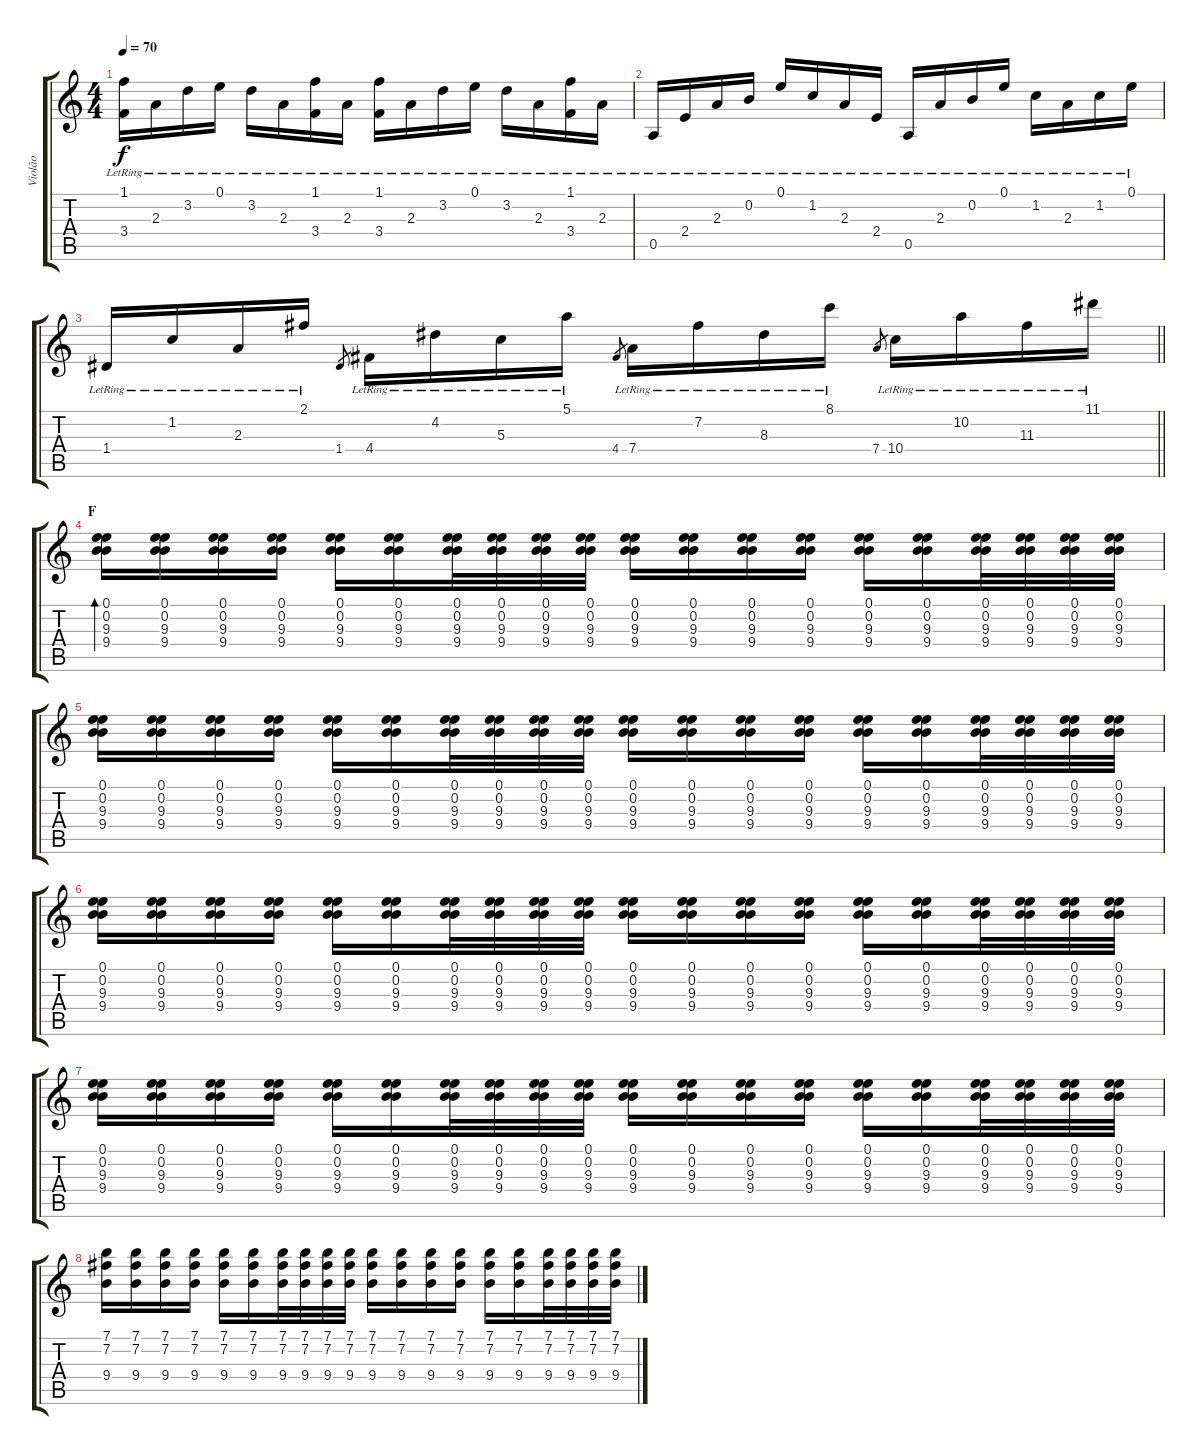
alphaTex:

\track ("Violão" "Violão") {instrument acousticguitarsteel}
\staff {score tabs}
\tuning (E4 B3 G3 D3 A2 E2) {hide}
\ts (4 4)
\tempo 70
\clef g2
\ks c
(1.1{lr} 3.4{lr}).16{dy f} 2.3{lr}.16 3.2{lr}.16 0.1{lr}.16 3.2{lr}.16 2.3{lr}.16 (1.1{lr} 3.4{lr}).16 2.3{lr}.16 (1.1{lr} 3.4{lr}).16 2.3{lr}.16 3.2{lr}.16 0.1{lr}.16 3.2{lr}.16 2.3{lr}.16 (1.1{lr} 3.4{lr}).16 2.3{lr}.16 |
0.5{lr}.16 2.4{lr}.16 2.3{lr}.16 0.2{lr}.16 0.1{lr}.16 1.2{lr}.16 2.3{lr}.16 2.4{lr}.16 0.5{lr}.16 2.3{lr}.16 0.2{lr}.16 0.1{lr}.16 1.2{lr}.16 2.3{lr}.16 1.2{lr}.16 0.1{lr}.16 |
\barLineRight lightlight
1.4{lr}.16 1.2{lr}.16 2.3{lr}.16 2.1{lr}.16 1.4.8{gr} 4.4{lr}.16 4.2{lr}.16 5.3{lr}.16 5.1{lr}.16 4.4.8{gr} 7.4{lr}.16 7.2{lr}.16 8.3{lr}.16 8.1{lr}.16 7.4.8{gr} 10.4{lr}.16 10.2{lr}.16 11.3{lr}.16 11.1{lr}.16 |
\section ("" "F")
(0.1 0.2 9.3 9.4).16{bd 480} (0.1 0.2 9.3 9.4).16 (0.1 0.2 9.3 9.4).16 (0.1 0.2 9.3 9.4).16 (0.1 0.2 9.3 9.4).16 (0.1 0.2 9.3 9.4).16 (0.1 0.2 9.3 9.4).32 (0.1 0.2 9.3 9.4).32 (0.1 0.2 9.3 9.4).32 (0.1 0.2 9.3 9.4).32 (0.1 0.2 9.3 9.4).16 (0.1 0.2 9.3 9.4).16 (0.1 0.2 9.3 9.4).16 (0.1 0.2 9.3 9.4).16 (0.1 0.2 9.3 9.4).16 (0.1 0.2 9.3 9.4).16 (0.1 0.2 9.3 9.4).32 (0.1 0.2 9.3 9.4).32 (0.1 0.2 9.3 9.4).32 (0.1 0.2 9.3 9.4).32 |
(0.1 0.2 9.3 9.4).16 (0.1 0.2 9.3 9.4).16 (0.1 0.2 9.3 9.4).16 (0.1 0.2 9.3 9.4).16 (0.1 0.2 9.3 9.4).16 (0.1 0.2 9.3 9.4).16 (0.1 0.2 9.3 9.4).32 (0.1 0.2 9.3 9.4).32 (0.1 0.2 9.3 9.4).32 (0.1 0.2 9.3 9.4).32 (0.1 0.2 9.3 9.4).16 (0.1 0.2 9.3 9.4).16 (0.1 0.2 9.3 9.4).16 (0.1 0.2 9.3 9.4).16 (0.1 0.2 9.3 9.4).16 (0.1 0.2 9.3 9.4).16 (0.1 0.2 9.3 9.4).32 (0.1 0.2 9.3 9.4).32 (0.1 0.2 9.3 9.4).32 (0.1 0.2 9.3 9.4).32 |
(0.1 0.2 9.3 9.4).16 (0.1 0.2 9.3 9.4).16 (0.1 0.2 9.3 9.4).16 (0.1 0.2 9.3 9.4).16 (0.1 0.2 9.3 9.4).16 (0.1 0.2 9.3 9.4).16 (0.1 0.2 9.3 9.4).32 (0.1 0.2 9.3 9.4).32 (0.1 0.2 9.3 9.4).32 (0.1 0.2 9.3 9.4).32 (0.1 0.2 9.3 9.4).16 (0.1 0.2 9.3 9.4).16 (0.1 0.2 9.3 9.4).16 (0.1 0.2 9.3 9.4).16 (0.1 0.2 9.3 9.4).16 (0.1 0.2 9.3 9.4).16 (0.1 0.2 9.3 9.4).32 (0.1 0.2 9.3 9.4).32 (0.1 0.2 9.3 9.4).32 (0.1 0.2 9.3 9.4).32 |
(0.1 0.2 9.3 9.4).16 (0.1 0.2 9.3 9.4).16 (0.1 0.2 9.3 9.4).16 (0.1 0.2 9.3 9.4).16 (0.1 0.2 9.3 9.4).16 (0.1 0.2 9.3 9.4).16 (0.1 0.2 9.3 9.4).32 (0.1 0.2 9.3 9.4).32 (0.1 0.2 9.3 9.4).32 (0.1 0.2 9.3 9.4).32 (0.1 0.2 9.3 9.4).16 (0.1 0.2 9.3 9.4).16 (0.1 0.2 9.3 9.4).16 (0.1 0.2 9.3 9.4).16 (0.1 0.2 9.3 9.4).16 (0.1 0.2 9.3 9.4).16 (0.1 0.2 9.3 9.4).32 (0.1 0.2 9.3 9.4).32 (0.1 0.2 9.3 9.4).32 (0.1 0.2 9.3 9.4).32 |
(7.1 7.2 9.4).16 (7.1 7.2 9.4).16 (7.1 7.2 9.4).16 (7.1 7.2 9.4).16 (7.1 7.2 9.4).16 (7.1 7.2 9.4).16 (7.1 7.2 9.4).32 (7.1 7.2 9.4).32 (7.1 7.2 9.4).32 (7.1 7.2 9.4).32 (7.1 7.2 9.4).16 (7.1 7.2 9.4).16 (7.1 7.2 9.4).16 (7.1 7.2 9.4).16 (7.1 7.2 9.4).16 (7.1 7.2 9.4).16 (7.1 7.2 9.4).32 (7.1 7.2 9.4).32 (7.1 7.2 9.4).32 (7.1 7.2 9.4).32
